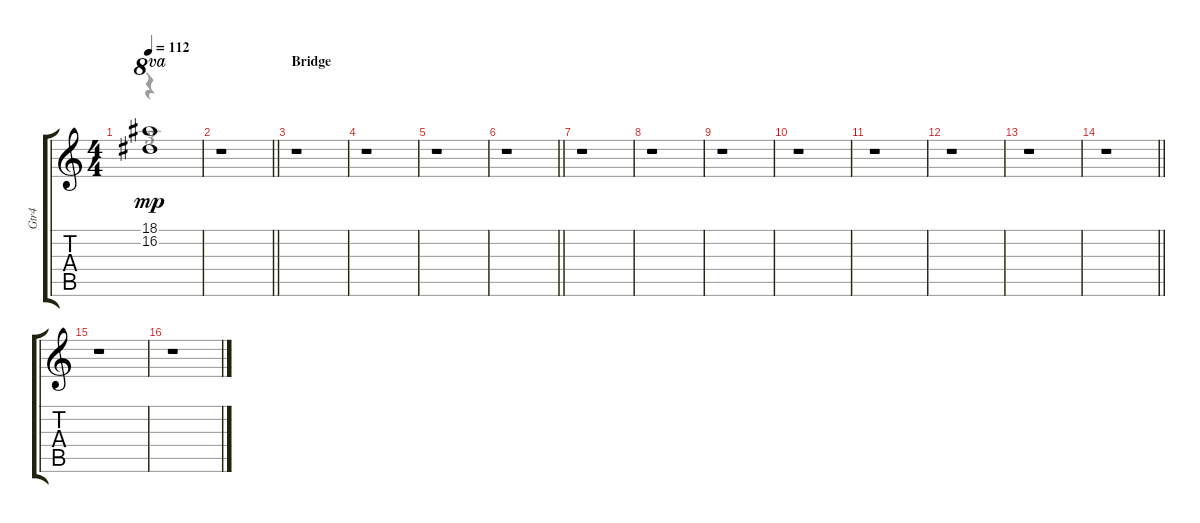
\track ("Gtr4" "Gtr4") {instrument electricguitarclean}
\staff {score tabs}
\tuning (E4 B3 G3 D3 A2 E2) {hide}
\voice
\ts (4 4)
\tempo 112
\clef g2
\ks c
(18.1{t} 16.2).1{ot 8va dy mp} |
\barLineRight lightlight
r.1 |
\section ("" "Bridge")
r.1 |
r.1 |
r.1 |
\barLineRight lightlight
r.1 |
r.1 |
r.1 |
r.1 |
r.1 |
r.1 |
r.1 |
r.1 |
\barLineRight lightlight
r.1 |
r.1 |
r.1
\voice
\clef g2
\ottava regular
\simile none
\ks c
r.4{tu (3 2) dy mp} |
\barLineRight lightlight
|
|
|
|
\barLineRight lightlight
|
|
|
|
|
|
|
|
\barLineRight lightlight
|
|
